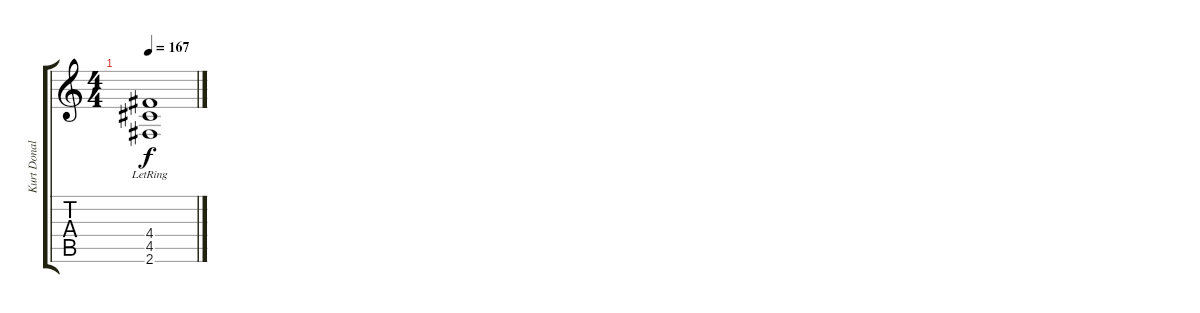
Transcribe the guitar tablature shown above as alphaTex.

\track ("Kurt Donald Cobain (Guitare)" "Kurt Donal") {instrument distortionguitar}
\staff {score tabs}
\tuning (E4 B3 G3 D3 A2 E2) {hide}
\ts (4 4)
\tempo 167
\clef g2
\ks c
(4.4{lr} 4.5{lr} 2.6{lr}).1{dy f}
